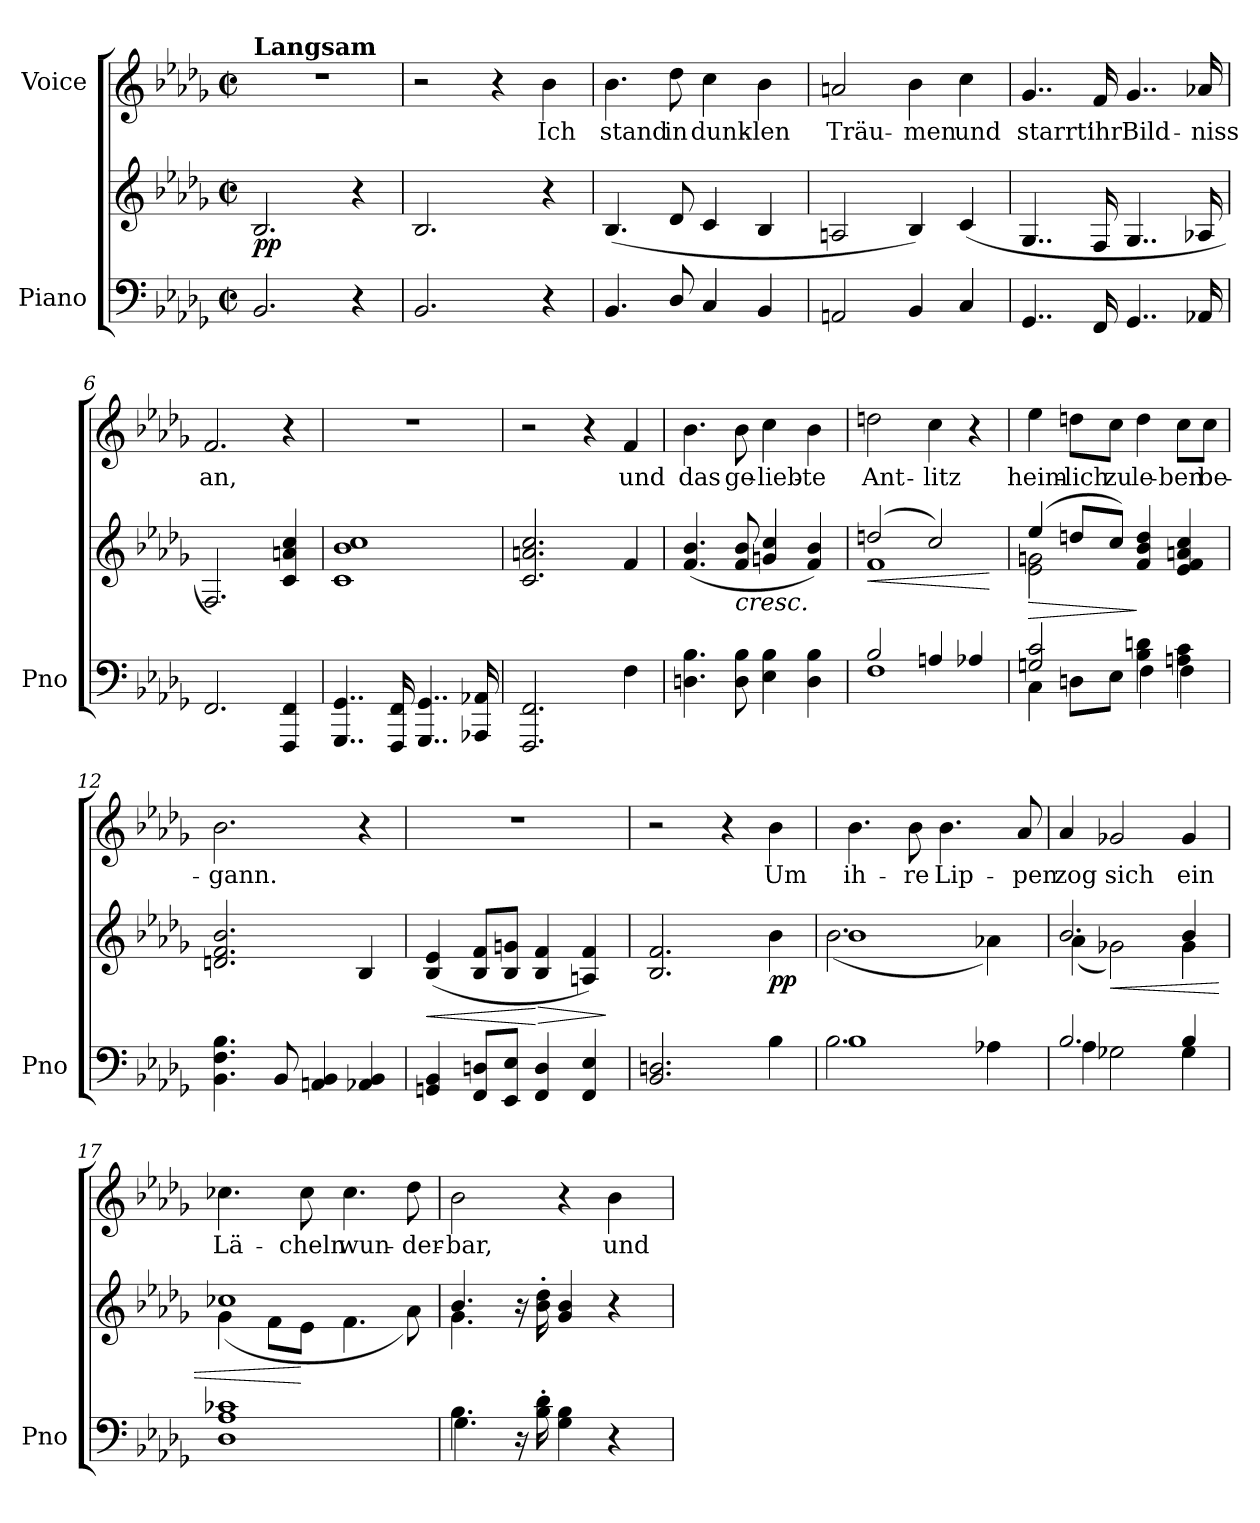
**kern	**kern	**dynam	**kern	**text
*part2	*part2	*part2	*part1	*part1
*staff3	*staff2	*staff2/3	*staff1	*staff1
*I"Piano	*	*	*I"Voice	*
*I'Pno	*	*	*	*
*clefF4	*clefG2	*	*clefG2	*
*k[b-e-a-d-g-]	*k[b-e-a-d-g-]	*	*k[b-e-a-d-g-]	*
*M2/2	*M2/2	*	*M2/2	*
*met(c|)	*met(c|)	*	*met(c|)	*
=1	=1	=1	=1	=1
!	!	!	!LO:TX:a:B:t=Langsam	!
!	!	!LO:DY:b	!	!
2.BB-/	2.B-/	pp	1r	.
4r	4r	.	.	.
=2	=2	=2	=2	=2
2.BB-/	2.B-/	.	2r	.
.	.	.	4r	.
!	!	!	!	!LO:LY:b
4r	4r	.	4b-\	Ich
=3	=3	=3	=3	=3
!	!	!	!	!LO:LY:b
4.BB-/	(<4.B-/	.	4.b-\	stand
!	!	!	!	!LO:LY:b
8D-/	8d-/	.	8dd-\	in
!	!	!	!	!LO:LY:b
4C/	4c/	.	4cc\	dunk-
!	!	!	!	!LO:LY:b
4BB-/	4B-/	.	4b-\	-len
=4	=4	=4	=4	=4
!	!	!	!	!LO:LY:b
2AAn/	2An/	.	2an/	Träu-
!	!	!	!	!LO:LY:b
4BB-/	4B-/)	.	4b-\	-men
!	!	!	!	!LO:LY:b
4C/	(<4c/	.	4cc\	und
=5	=5	=5	=5	=5
!	!	!	!	!LO:LY:b
4..GG-/	4..G-/	.	4..g-/	starrt’
!	!	!	!	!LO:LY:b
16FF/	16F/	.	16f/	ihr
!	!	!	!	!LO:LY:b
4..GG-/	4..G-/	.	4..g-/	Bild-
!	!	!	!	!LO:LY:b
16AA-X/	16A-X/	.	16a-X/	-niss
!!LO:LB:g=z
=6	=6	=6	=6	=6
!	!	!	!	!LO:LY:b
2.FF/	2.F/)	.	2.f/	an,
4FFF/ 4FF/	4c/ 4an/ 4cc/	.	4r	.
=7	=7	=7	=7	=7
4..GGG-/ 4..GG-/	1c 1b- 1cc	.	1r	.
16FFF/ 16FF/	.	.	.	.
4..GGG-/ 4..GG-/	.	.	.	.
16AAA-X/ 16AA-X/	.	.	.	.
=8	=8	=8	=8	=8
2.FFF/ 2.FF/	2.c/ 2.an/ 2.cc/	.	2r	.
.	.	.	4r	.
!	!	!	!	!LO:LY:b
4F\	4f/	.	4f/	und
=9	=9	=9	=9	=9
!	!	!	!	!LO:LY:b
4.Dn\ 4.B-\	(4.f/ 4.b-/	.	4.b-\	das
!	!LO:TX:b:i:t=cresc.	!	!	!
!	!	!	!	!LO:LY:b
8D\ 8B-\	8f/ 8b-/	.	8b-\	ge-
!	!	!	!	!LO:LY:b
4E-\ 4B-\	4gn/ 4cc/	.	4cc\	-lieb-
!	!	!	!	!LO:LY:b
4D\ 4B-\	4f/ 4b-/)	.	4b-\	-te
=10	=10	=10	=10	=10
*^	*	*	*	*
!	!	!	!LO:HP:b	!	!LO:LY:b
*	*	*^	*	*	*
2B-/	1F	(2ddn/	1f	<	2ddn\	Ant-
!	!	!	!	!	!	!LO:LY:b
4An/	.	2cc/)	.	.	4cc\	-litz
4A-X/	.	.	.	.	4r	.
*v	*v	*	*	*	*	*
*	*v	*v	*	*	*
.	.	[	.	.
!!LO:LB:g=z
=11	=11	=11	=11	=11
*^	*	*	*	*
!	!	!	!LO:HP:b	!	!LO:LY:b
*	*	*^	*	*	*
2Gn/ 2c/	4C\	(4ee-/	2e-\ 2gn\	>	4ee-\	heim-
!	!	!	!	!	!	!LO:LY:b
.	8Dn\L	8ddn/L	.	.	8ddn\L	-lich
!	!	!	!	!	!	!LO:LY:b
.	8E-\J	8cc/J)	.	.	8cc\J	zu
!	!	!	!	!	!	!LO:LY:b
4B-\ 4dn\	4F\	4f/ 4b-/ 4dd/	2ryy	]	4dd\	le-
!	!	!	!	!	!	!LO:LY:b
4An\ 4c\	4F\	4e-/ 4f/ 4an/ 4cc/	.	.	8cc\L	-ben
!	!	!	!	!	!	!LO:LY:b
.	.	.	.	.	8cc\J	be-
*v	*v	*	*	*	*	*
*	*v	*v	*	*	*
=12	=12	=12	=12	=12
!	!	!	!	!LO:LY:b
4.BB-\ 4.F\ 4.B-\	2.dn/ 2.f/ 2.b-/	.	2.b-\	-gann.
8BB-/	.	.	.	.
4AAn/ 4BB-/	.	.	.	.
4AA-X/ 4BB-/	4B-/	.	4r	.
=13	=13	=13	=13	=13
!	!	!LO:HP:b	!	!
4GGn/ 4BB-/	(4B-/ 4e-/	<	1r	.
8FF/ 8Dn/L	8B-/ 8f/L	.	.	.
8EE-/ 8E-/J	8B-/ 8gn/J	.	.	.
!	!	!LO:HP:n=1:b	!	!
4FF/ 4D/	4B-/ 4f/	[ >	.	.
4FF/ 4E-/	4An/ 4f/)	.	.	.
.	.	]	.	.
=14	=14	=14	=14	=14
2.BB-/ 2.Dn/	2.B-/ 2.f/	.	2r	.
.	.	.	4r	.
!	!	!LO:DY:b	!	!LO:LY:b
4B-\	4b-\	pp	4b-\	Um
!!LO:LB:g=z
=15	=15	=15	=15	=15
*^	*^	*	*	*
!	!	!	!	!	!	!LO:LY:b
1B-	2.B-\	1b-	(2.b-\	.	4.b-\	ih-
!	!	!	!	!	!	!LO:LY:b
.	.	.	.	.	8b-\	-re
!	!	!	!	!	!	!LO:LY:b
.	.	.	.	.	4.b-\	Lip-
.	4A-X\	.	4a-X\)	.	.	.
!	!	!	!	!	!	!LO:LY:b
.	.	.	.	.	8a-/	-pen
=16	=16	=16	=16	=16	=16	=16
!	!	!	!	!	!	!LO:LY:b
2.B-/	4A-\	2.b-/	(4a-\	.	4a-/	zog
!	!	!	!	!LO:HP:b	!	!LO:LY:b
.	2G-X\	.	2g-X\)	<	2g-X/	sich
!	!	!	!	!	!	!LO:LY:b
4B-/	4G-\	4b-/	4g-\	.	4g-/	ein
=17	=17	=17	=17	=17	=17	=17
!	!	!	!	!	!	!LO:LY:b
*v	*v	*	*	*	*	*
1D- 1A- 1c-X	1cc-X	(4g-\	.	4.cc-X\	Lä-
.	.	8f\L	.	.	.
!	!	!	!	!	!LO:LY:b
.	.	8e-\J	[	8cc-\	-cheln
!	!	!	!	!	!LO:LY:b
.	.	4.f\	.	4.cc-\	wun-
!	!	!	!	!	!LO:LY:b
.	.	8a-\)	.	8dd-\	-der-
=18	=18	=18	=18	=18	=18
*^	*	*	*	*	*
!	!	!	!	!	!	!LO:LY:b
4.B-\	4.G-\	4.b-/	4.g-\	.	2b-\	-bar,
16r	2ryy	16r	2ryy	.	.	.
16B-\'> 16d-\'>	.	16b-\'> 16dd-\'>	.	.	.	.
4G-\ 4B-\	.	4g-/ 4b-/	.	.	4r	.
!	!	!	!	!	!	!LO:LY:b
4r	.	4r	.	.	4b-\	und
.	8ryy	.	8ryy	.	.	.
*v	*v	*	*	*	*	*
*	*v	*v	*	*	*
=	=	=	=	=
*-	*-	*-	*-	*-
